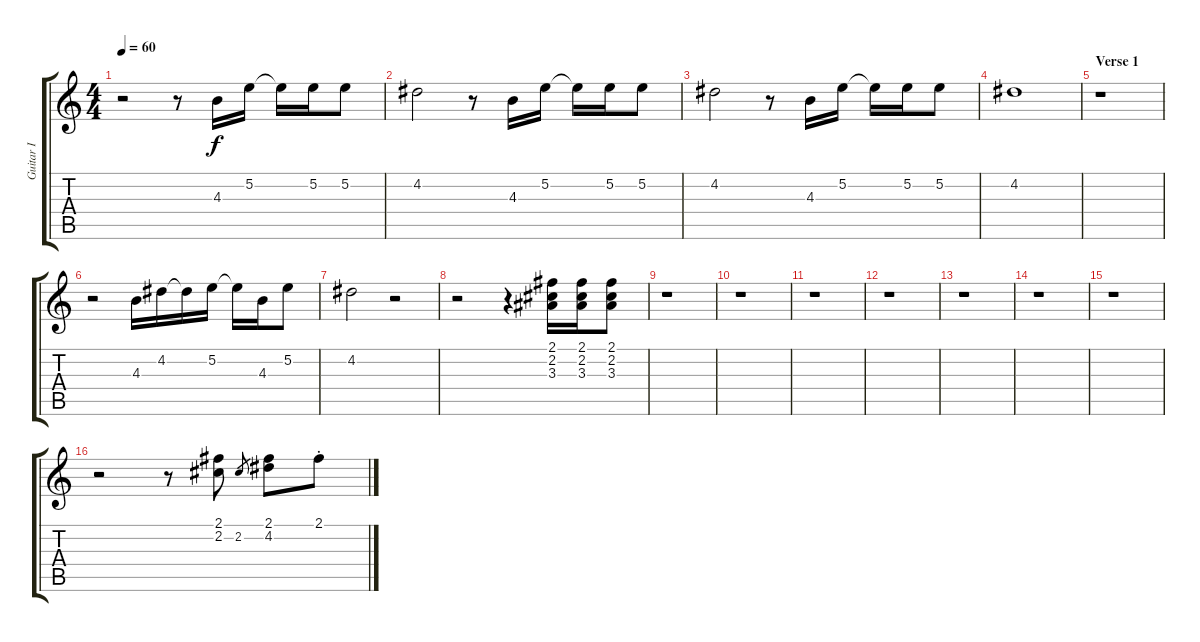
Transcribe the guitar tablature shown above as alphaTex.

\track ("Guitar I" "Guitar I") {instrument acousticguitarnylon}
\staff {score tabs}
\tuning (E4 B3 G3 D3 A2 E2) {hide}
\ts (4 4)
\tempo 60
\clef g2
\ks c
r.2{dy f instrument acousticguitarnylon} r.8 4.3.16 5.2.16 5.2{t}.16 5.2.16 5.2.8 |
4.2.2 r.8 4.3.16 5.2.16 5.2{t}.16 5.2.16 5.2.8 |
4.2.2 r.8 4.3.16 5.2.16 5.2{t}.16 5.2.16 5.2.8 |
4.2.1 |
\section ("" "Verse 1")
r.1 |
r.2 4.3.16 4.2.16 4.2{t}.16 5.2.16 5.2{t}.16 4.3.16 5.2.8 |
4.2.2 r.2 |
r.2 r.4 (2.1 2.2 3.3).16 (2.1 2.2 3.3).16 (2.1 2.2 3.3).8 |
r.1 |
r.1 |
r.1 |
r.1 |
r.1 |
r.1 |
r.1 |
r.2 r.8 (2.1 2.2).8 2.2.8{gr} (2.1 4.2).8 2.1{st}.8
